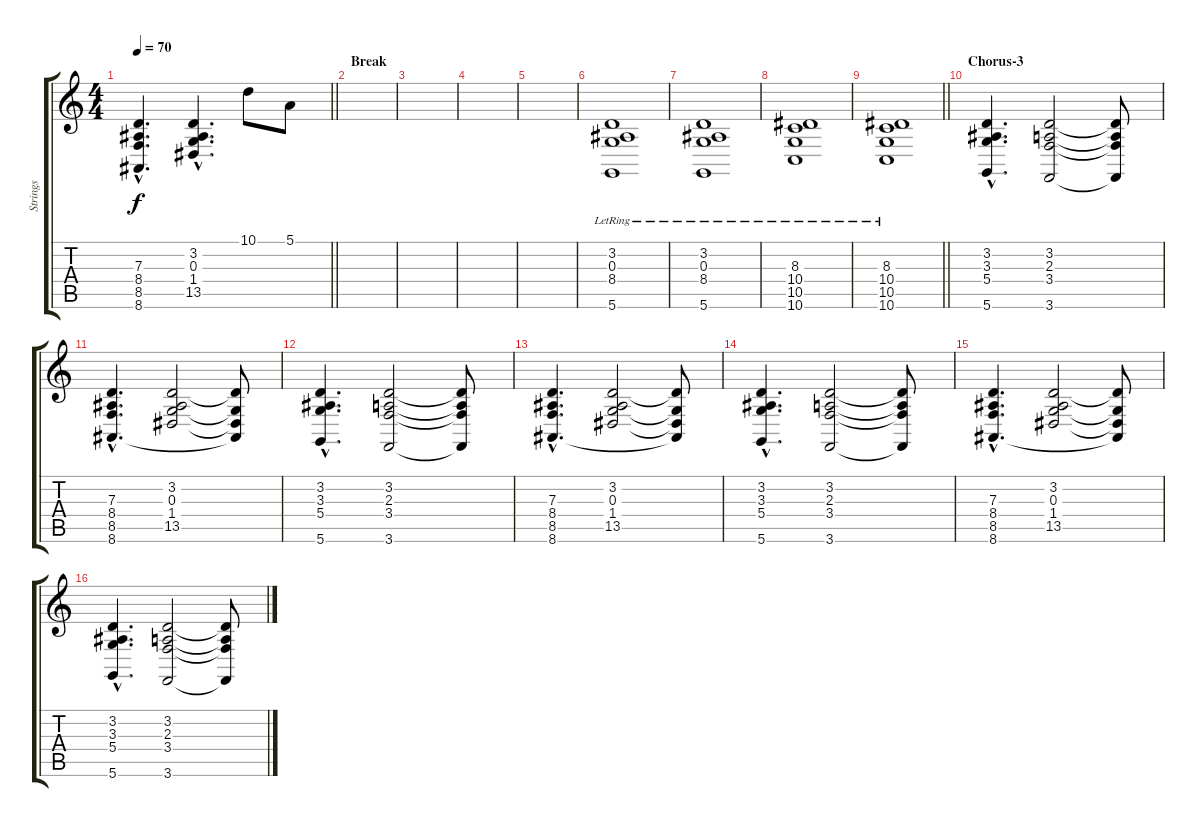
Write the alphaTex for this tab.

\track ("Strings" "Strings") {instrument synthstrings1}
\staff {score tabs}
\tuning (E4 B3 G3 D3 A2 D2) {hide}
\ts (4 4)
\tempo 70
\clef g2
\barLineRight lightlight
\ks c
(7.3{hac} 8.4{hac} 8.5{hac} 8.6{hac}).4{d dy f} (3.2{hac} 0.3{hac} 1.4{hac} 13.5{hac}).4{d} 10.1.8 5.1.8 |
\section ("" "Break")
|
|
|
|
(3.2 0.3{lr} 8.4{lr} 5.6{lr}).1 |
(3.2 0.3{lr} 8.4{lr} 5.6{lr}).1 |
(8.3 10.4 10.5{lr} 10.6).1 |
\barLineRight lightlight
(8.3 10.4 10.5{lr} 10.6).1 |
\section ("" "Chorus-3")
(3.2{hac} 3.3{hac} 5.4{hac} 5.6{hac}).4{d} (3.2 2.3 3.4 3.6).2 (3.2{t} 2.3{t} 3.4{t} 3.6{t}).8 |
(7.3{hac} 8.4{hac} 8.5{hac} 8.6{hac}).4{d} (3.2 0.3 1.4 13.5).2 (3.2{t} 0.3{t} 1.4{t} 8.6{t}).8 |
(3.2{hac} 3.3{hac} 5.4{hac} 5.6{hac}).4{d} (3.2 2.3 3.4 3.6).2 (3.2{t} 2.3{t} 3.4{t} 3.6{t}).8 |
(7.3{hac} 8.4{hac} 8.5{hac} 8.6{hac}).4{d} (3.2 0.3 1.4 13.5).2 (3.2{t} 0.3{t} 1.4{t} 8.6{t}).8 |
(3.2{hac} 3.3{hac} 5.4{hac} 5.6{hac}).4{d} (3.2 2.3 3.4 3.6).2 (3.2{t} 2.3{t} 3.4{t} 3.6{t}).8 |
(7.3{hac} 8.4{hac} 8.5{hac} 8.6{hac}).4{d} (3.2 0.3 1.4 13.5).2 (3.2{t} 0.3{t} 1.4{t} 8.6{t}).8 |
(3.2{hac} 3.3{hac} 5.4{hac} 5.6{hac}).4{d} (3.2 2.3 3.4 3.6).2 (3.2{t} 2.3{t} 3.4{t} 3.6{t}).8
